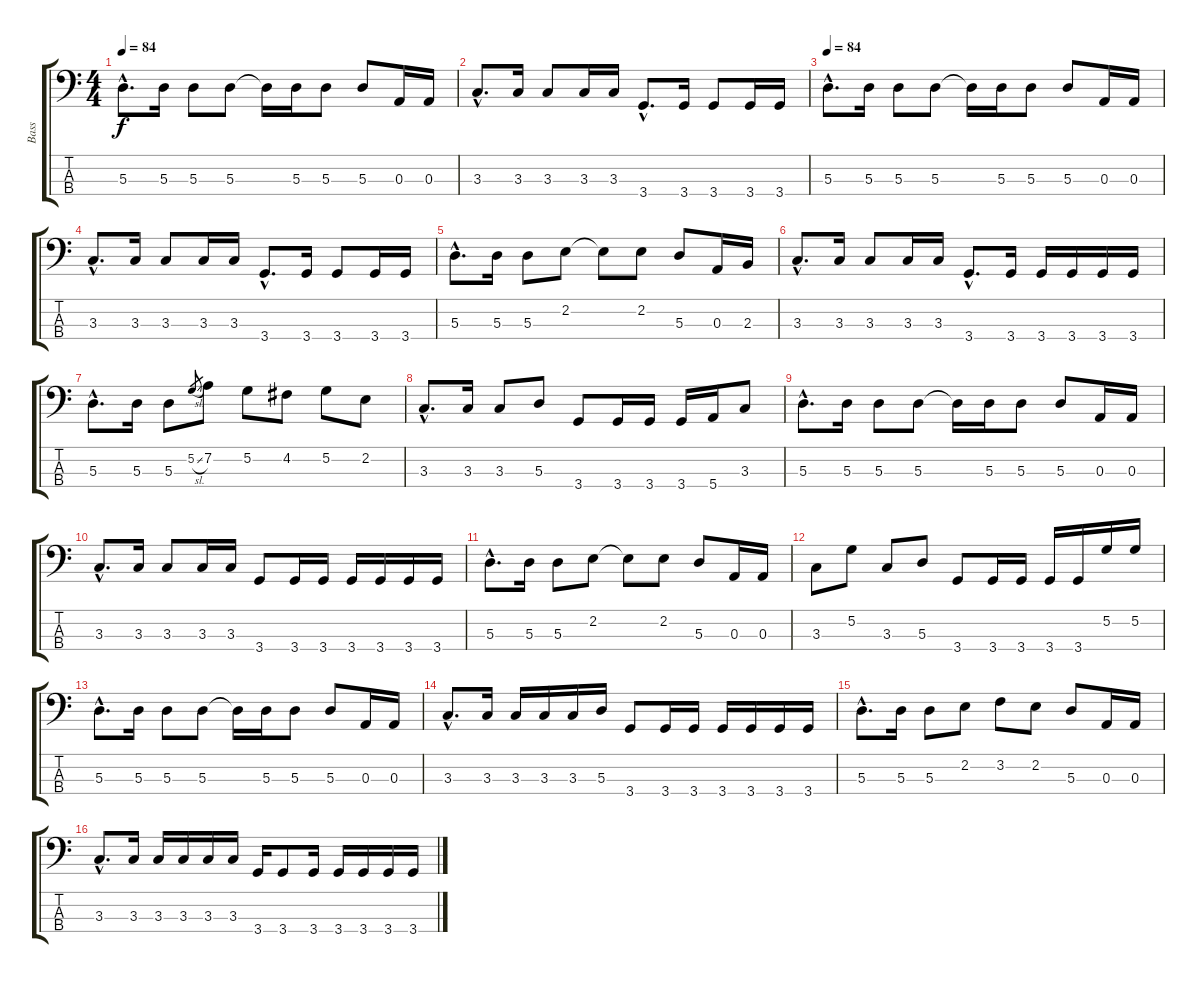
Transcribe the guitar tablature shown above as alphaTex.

\track ("Bass" "Bass") {instrument electricbasspick}
\staff {score tabs}
\tuning (G2 D2 A1 E1) {hide}
\ts (4 4)
\tempo 84
\clef f4
\ks c
5.3{hac}.8{d dy f} 5.3.16 5.3.8 5.3.8 5.3{t}.16 5.3.16 5.3.8 5.3.8 0.3.16 0.3.16 |
3.3{hac}.8{d} 3.3.16 3.3.8 3.3.16 3.3.16 3.4{hac}.8{d} 3.4.16 3.4.8 3.4.16 3.4.16 |
\tempo 84
5.3{hac}.8{d} 5.3.16 5.3.8 5.3.8 5.3{t}.16 5.3.16 5.3.8 5.3.8 0.3.16 0.3.16 |
3.3{hac}.8{d} 3.3.16 3.3.8 3.3.16 3.3.16 3.4{hac}.8{d} 3.4.16 3.4.8 3.4.16 3.4.16 |
5.3{hac}.8{d} 5.3.16 5.3.8 2.2.8 2.2{t}.8 2.2.8 5.3.8 0.3.16 2.3.16 |
3.3{hac}.8{d} 3.3.16 3.3.8 3.3.16 3.3.16 3.4{hac}.8{d} 3.4.16 3.4.16 3.4.16 3.4.16 3.4.16 |
5.3{hac}.8{d} 5.3.16 5.3.8 5.2{sl}.8{gr} 7.2.8 5.2.8 4.2.8 5.2.8 2.2.8 |
3.3{hac}.8{d} 3.3.16 3.3.8 5.3.8 3.4.8 3.4.16 3.4.16 3.4.16 5.4.16 3.3.8 |
5.3{hac}.8{d} 5.3.16 5.3.8 5.3.8 5.3{t}.16 5.3.16 5.3.8 5.3.8 0.3.16 0.3.16 |
3.3{hac}.8{d} 3.3.16 3.3.8 3.3.16 3.3.16 3.4.8 3.4.16 3.4.16 3.4.16 3.4.16 3.4.16 3.4.16 |
5.3{hac}.8{d} 5.3.16 5.3.8 2.2.8 2.2{t}.8 2.2.8 5.3.8 0.3.16 0.3.16 |
3.3.8 5.2.8 3.3.8 5.3.8 3.4.8 3.4.16 3.4.16 3.4.16 3.4.16 5.2.16 5.2.16 |
5.3{hac}.8{d} 5.3.16 5.3.8 5.3.8 5.3{t}.16 5.3.16 5.3.8 5.3.8 0.3.16 0.3.16 |
3.3{hac}.8{d} 3.3.16 3.3.16 3.3.16 3.3.16 5.3.16 3.4.8 3.4.16 3.4.16 3.4.16 3.4.16 3.4.16 3.4.16 |
5.3{hac}.8{d} 5.3.16 5.3.8 2.2.8 3.2.8 2.2.8 5.3.8 0.3.16 0.3.16 |
3.3{hac}.8{d} 3.3.16 3.3.16 3.3.16 3.3.16 3.3.16 3.4.16 3.4.8 3.4.16 3.4.16 3.4.16 3.4.16 3.4.16
